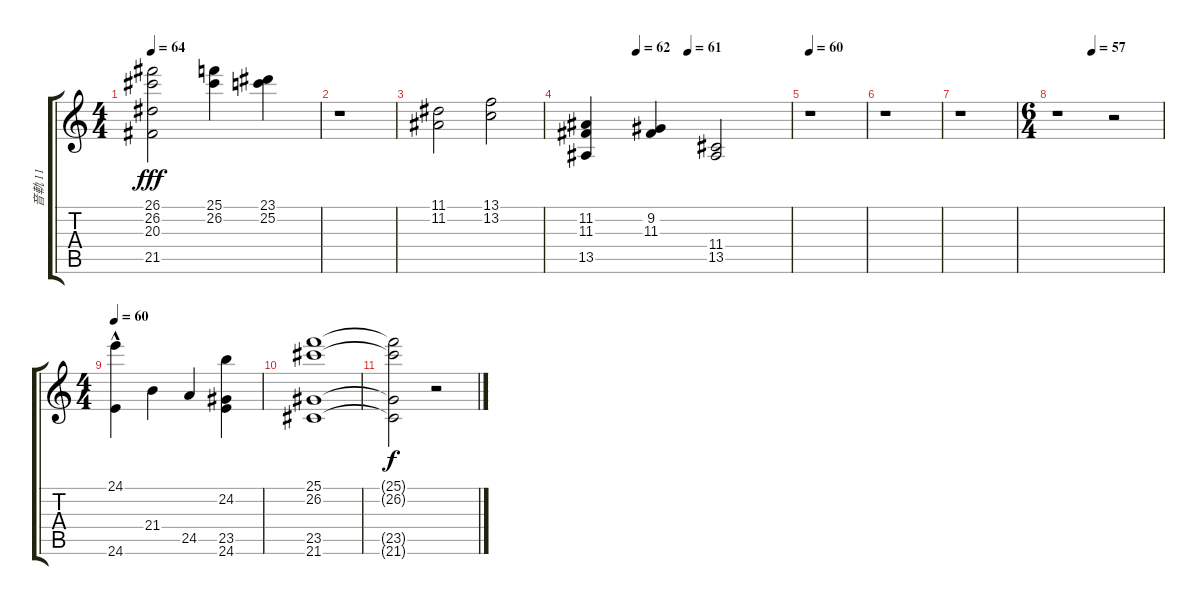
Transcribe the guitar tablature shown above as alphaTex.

\track ("音軌 11" "音軌 11") {instrument stringensemble1}
\staff {score tabs}
\tuning (E4 B3 G3 D3 A2 E2) {hide}
\ts (4 4)
\tempo 64
\clef g2
\ks c
(26.1 26.2 20.3 21.5).2{dy fff} (25.1 26.2).4 (23.1 25.2).4 |
r.1 |
(11.1 11.2).2 (13.1 13.2).2 |
\tempo (62 0.25)
\tempo (61 0.5)
(11.2 11.3 13.5).4 (9.2 11.3).4 (11.4 13.5).2 |
\tempo 60
r.1 |
r.1 |
r.1 |
\ts (6 4)
\tempo (57 0.3333333333333333)
r.1 r.2 |
\ts (4 4)
\tempo 60
(24.1{hac} 24.6).4 21.4.4 24.5.4 (24.2 23.5 24.6).4 |
(25.1 26.2 23.5 21.6).1 |
(25.1{t} 26.2{t} 23.5{t} 21.6{t}).2{dy f} r.2
